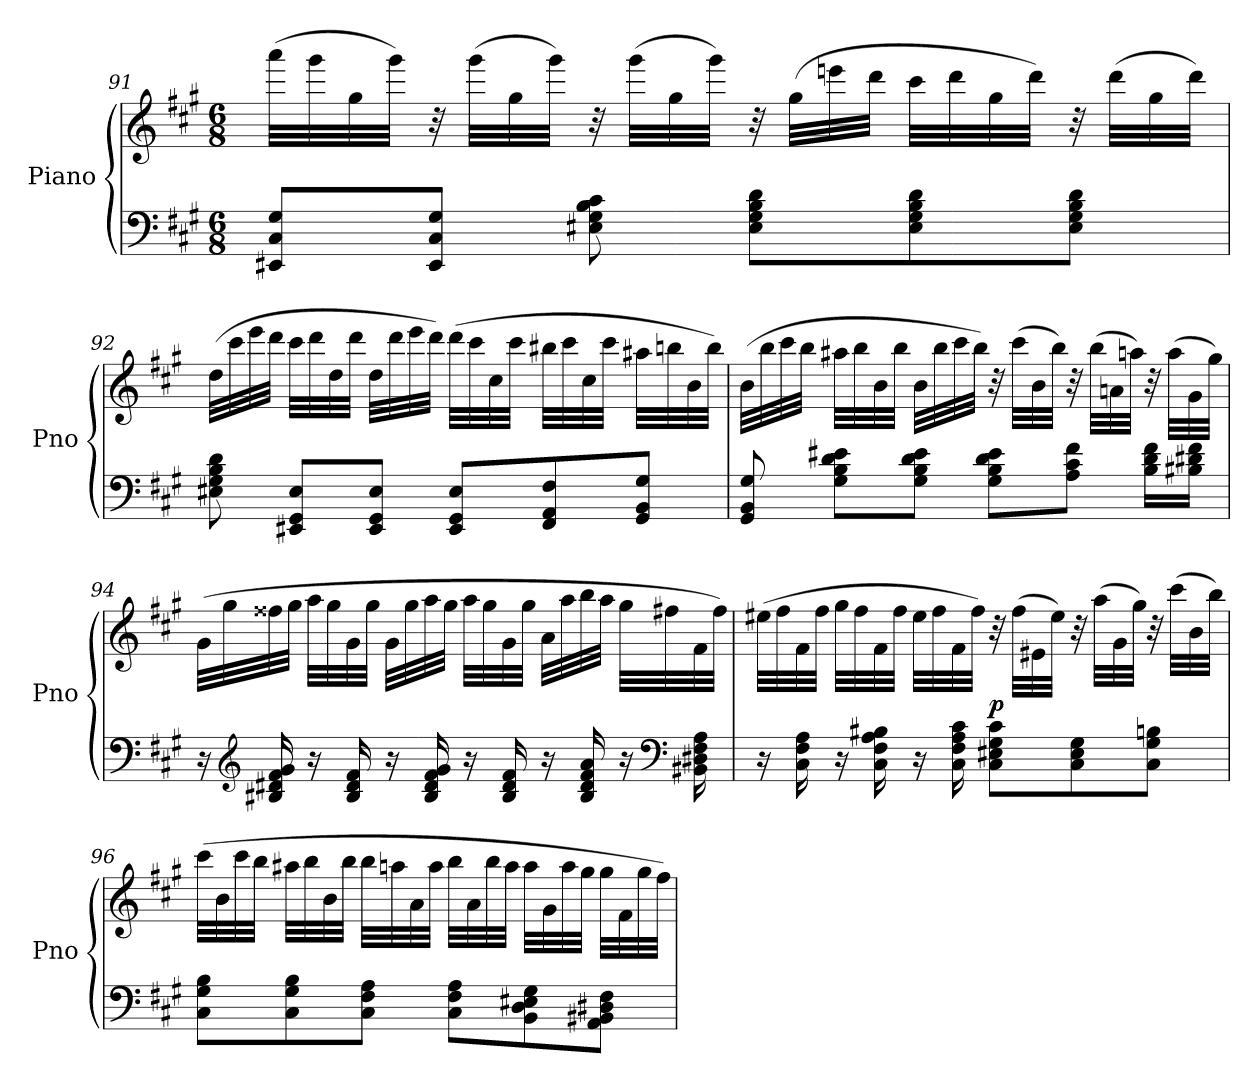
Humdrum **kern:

**kern	**kern	**dynam
*part1	*part1	*part1
*staff2	*staff1	*staff1/2
*I"Piano	*	*
*I'Pno	*	*
!!LO:PB:g=z
*clefF4	*clefG2	*
*k[f#c#g#]	*k[f#c#g#]	*
*M6/8	*M6/8	*
=91	=91	=91
8EE#X/ 8C#/ 8G#/L	(32aaa\LLL	.
.	32ggg#\	.
.	32gg#\	.
.	32ggg#\JJJ)	.
8EE#/ 8C#/ 8G#/J	32r	.
.	(32ggg#\LLL	.
.	32gg#\	.
.	32ggg#\JJJ)	.
8E#X\ 8G#\ 8B\ 8c#\	32r	.
.	(32ggg#\LLL	.
.	32gg#\	.
.	32ggg#\JJJ)	.
!	!	!LO:DY:b
8E#\ 8G#\ 8B\ 8d\L	32r	other-dynamics
.	(32gg#\LLL	.
.	32eeen\	.
.	32ddd\JJJ	.
8E#\ 8G#\ 8B\ 8d\	32ccc#\LLL	.
.	32ddd\	.
.	32gg#\	.
.	32ddd\JJJ)	.
8E#\ 8G#\ 8B\ 8d\J	32r	.
.	(32ddd\LLL	.
.	32gg#\	.
.	32ddd\JJJ)	.
!!LO:PB:g=z
=92	=92	=92
8E#X\ 8G#\ 8B\ 8d\	(32dd\LLL	.
.	32ccc#\	.
.	32eee\	.
.	32ddd\JJJ	.
8EE#X/ 8GG#/ 8E#/L	32ccc#\LLL	.
.	32ddd\	.
.	32dd\	.
.	32ddd\JJJ	.
8EE#/ 8GG#/ 8E#/J	32dd\LLL	.
.	32ddd\	.
.	32eee\	.
.	32ddd\JJJ)	.
!	!	!LO:DY:b
8EE#/ 8GG#/ 8E#/L	(32ddd\LLL	other-dynamics
.	32ccc#\	.
.	32cc#\	.
.	32ccc#\JJJ	.
8FF#/ 8AA/ 8F#/	32bb#X\LLL	.
.	32ccc#\	.
.	32cc#\	.
.	32ccc#\JJJ	.
8GG#/ 8BB/ 8G#/J	32aa#X\LLL	.
.	32bbn\	.
.	32b\	.
.	32bb\JJJ)	.
!!LO:LB:g=z
=93	=93	=93
!	!	!LO:DY:b
8GG#/ 8BB/ 8G#/	(32b\LLL	other-dynamics
.	32bb\	.
.	32ccc#\	.
.	32bb\JJJ	.
8G#\ 8B\ 8d\ 8e#X\L	32aa#X\LLL	.
.	32bb\	.
.	32b\	.
.	32bb\JJJ	.
8G#\ 8B\ 8d\ 8e#\J	32b\LLL	.
.	32bb\	.
.	32ccc#\	.
.	32bb\JJJ)	.
!	!	!LO:DY:b
8G#\ 8B\ 8d\ 8e#\L	32r	other-dynamics
.	(32ccc#\LLL	.
.	32b\	.
.	32bb\JJJ)	.
8A\ 8c#\ 8f#\J	32r	.
.	(32bb\LLL	.
.	32an\	.
.	32aan\JJJ)	.
16B\ 16d\ 16f#\LL	32r	.
.	(32aa\LLL	.
16B#X\ 16d#X\ 16f#\JJ	32g#\	.
.	32gg#\JJJ)	.
!!LO:LB:g=z
=94	=94	=94
16r	(32g#\LLL	.
.	32gg#\	.
*clefG2	*	*
16B#X/ 16d#X/ 16f#/ 16g#/	32ff##X\	.
.	32gg#\JJJ	.
16r	32aa\LLL	.
.	32gg#\	.
16B#/ 16d#/ 16f#/	32g#\	.
.	32gg#\JJJ	.
16r	32g#\LLL	.
.	32gg#\	.
16B#/ 16d#/ 16f#/ 16g#/	32aa\	.
.	32gg#\JJJ	.
16r	32aa\LLL	.
.	32gg#\	.
16B#/ 16d#/ 16f#/	32g#\	.
.	32gg#\JJJ	.
16r	32a\LLL	.
.	32aa\	.
16B#/ 16d#/ 16f#/ 16a/	32bb\	.
.	32aa\JJJ	.
16r	32gg#\LLL	.
.	32ff#X\	.
*clefF4	*	*
16BB#X\ 16D#X\ 16F#\ 16A\	32f#\	.
.	32ff#\JJJ)	.
!!LO:LB:g=z
=95	=95	=95
16r	(32ee#X\LLL	.
.	32ff#\	.
16C#\ 16F#\ 16A\	32f#\	.
.	32ff#\JJJ	.
16r	32gg#\LLL	.
.	32ff#\	.
16C#\ 16F#\ 16A\ 16B#X\	32f#\	.
.	32ff#\JJJ	.
16r	32ee#\LLL	.
.	32ff#\	.
16C#\ 16F#\ 16A\ 16c#\	32f#\	.
.	32ff#\JJJ)	.
!	!	!LO:DY:b
8C#\ 8E#X\ 8G#\ 8c#\L	32r	p
.	(32ff#\LLL	.
.	32e#X\	.
.	32ee#\JJJ)	.
8C#\ 8E#\ 8G#\	32r	.
.	(32aa\LLL	.
.	32g#\	.
.	32gg#\JJJ)	.
8C#\ 8G#\ 8Bn\J	32r	.
.	(32ccc#\LLL	.
.	32b\	.
.	32bb\JJJ)	.
!!LO:LB:g=z
=96	=96	=96
!	!	!LO:DY:b
8C#\ 8G#\ 8B\L	(32ccc#\LLL	other-dynamics
.	32b\	.
.	32ccc#\	.
.	32bb\JJJ	.
8C#\ 8G#\ 8B\	32aa#X\LLL	.
.	32bb\	.
.	32b\	.
.	32bb\JJJ	.
8C#\ 8F#\ 8A\J	32bb\LLL	.
.	32aan\	.
.	32a\	.
.	32aa\JJJ	.
8C#\ 8F#\ 8A\L	32bb\LLL	.
.	32a\	.
.	32bb\	.
.	32aa\JJJ	.
8BB\ 8D\ 8E#X\ 8G#\	32aa\LLL	.
.	32g#\	.
.	32aa\	.
.	32gg#\JJJ	.
8AA\ 8BB#X\ 8D#X\ 8F#\J	32gg#\LLL	.
.	32f#\	.
.	32gg#\	.
.	32ff#\JJJ)	.
=	=	=
*-	*-	*-
